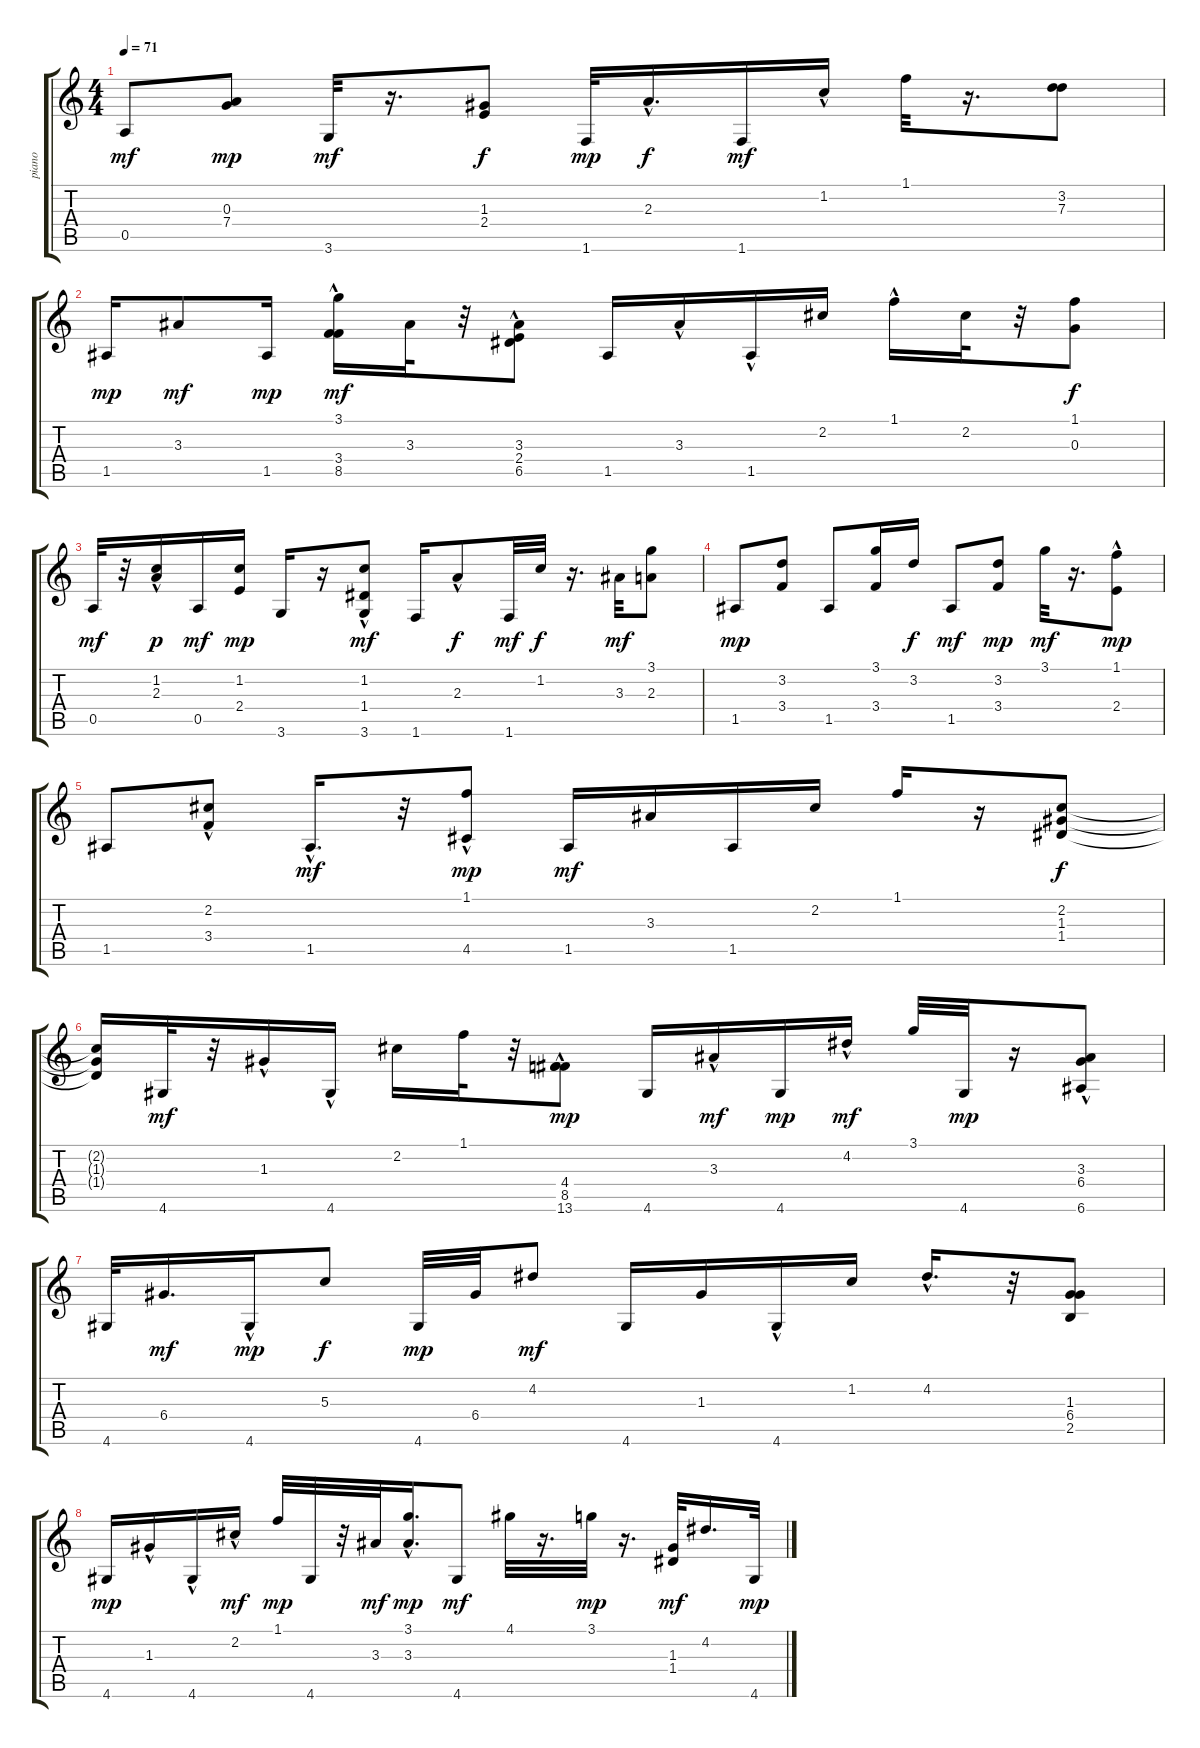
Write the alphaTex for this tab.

\track ("piano" "piano") {instrument acousticguitarnylon}
\staff {score tabs}
\tuning (E4 B3 G3 D3 A2 E2) {hide}
\ts (4 4)
\tempo 71
\clef g2
\ks c
0.5.8{dy mf} (0.3 7.4).8{dy mp} 3.6.32{dy mf} r.16{d} (1.3 2.4).8{dy f} 1.6.32{dy mp} 2.3{hac}.16{d dy f} 1.6.16{dy mf} 1.2{hac}.16 1.1.32 r.16{d} (3.2 7.3).8 |
1.5.16{dy mp} 3.3.8{dy mf} 1.5.16{dy mp} (3.1{hac} 3.4 8.5).16{dy mf} 3.3.32 r.32 (3.3 2.4{hac} 6.5).8 1.5.16 3.3{hac}.16 1.5{hac}.16 2.2.16 1.1{hac}.16 2.2.32 r.32 (1.1 0.3).8{dy f} |
0.5.32{dy mf} r.32 (1.2 2.3{hac}).16{dy p} 0.5.16{dy mf} (1.2 2.4).16{dy mp} 3.6.16 r.16 (1.2 1.4 3.6{hac}).8{dy mf} 1.6.16 2.3{hac}.8{dy f} 1.6.32{dy mf} 1.2.32{dy f} r.16{d} 3.3.32{dy mf} (3.1 2.3).8 |
1.5.8{dy mp} (3.2 3.4).8 1.5.8 (3.1 3.4).16 3.2.16{dy f} 1.5.8{dy mf} (3.2 3.4).8{dy mp} 3.1.32{dy mf} r.16{d} (1.1 2.4{hac}).8{dy mp} |
1.5.8 (2.2{hac} 3.4{hac}).8 1.5{hac}.16{d dy mf} r.32 (1.1 4.5{hac}).8{dy mp} 1.5.16{dy mf} 3.3.16 1.5.16 2.2.16 1.1.16 r.16 (2.2 1.3 1.4).8{dy f} |
(2.2{t} 1.3{t} 1.4{t}).16 4.6.32{dy mf} r.32 1.3{hac}.16 4.6{hac}.16 2.2.16 1.1.32 r.32 (4.4{hac} 8.5 13.6{hac}).8{dy mp} 4.6.16 3.3{hac}.16{dy mf} 4.6.16{dy mp} 4.2{hac}.16{dy mf} 3.1.32 4.6.32{dy mp} r.16 (3.3{hac} 6.4 6.6).8 |
4.6.32 6.4.16{d dy mf} 4.6{hac}.16{dy mp} 5.3.8{dy f} 4.6.32{dy mp} 6.4.32 4.2.8{dy mf} 4.6.16 1.3.16 4.6{hac}.16 1.2.16 4.2{hac}.16{d} r.32 (1.3 6.4 2.5).8 |
4.6.16{dy mp} 1.3{hac}.16 4.6{hac}.16 2.2{hac}.16{dy mf} 1.1.32{dy mp} 4.6.32 r.32 3.3.32{dy mf} (3.1{hac} 3.3).16{d dy mp} 4.6.8{dy mf} 4.1.32 r.16{d} 3.1.32{dy mp} r.16{d} (1.3 1.4).32{dy mf} 4.2.16{d} 4.6.32{dy mp}
